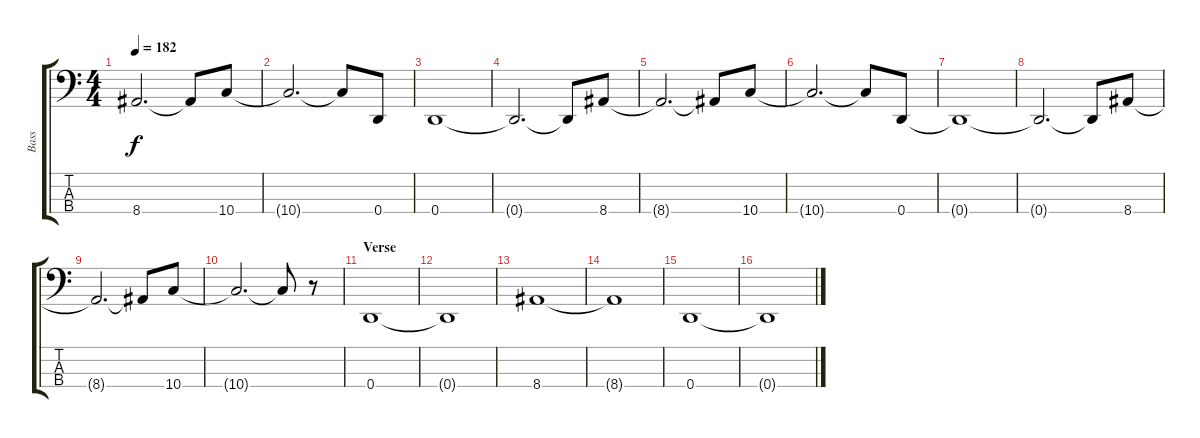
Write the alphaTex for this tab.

\track ("Bass" "Bass") {instrument electricbassfinger}
\staff {score tabs}
\tuning (G2 D2 A1 D1) {hide}
\ts (4 4)
\tempo 182
\clef f4
\ks c
8.4{t}.2{d dy f} 8.4{t}.8 10.4.8 |
10.4{t}.2{d} 10.4{t}.8 0.4.8 |
0.4.1 |
0.4{t}.2{d} 0.4{t}.8 8.4.8 |
8.4{t}.2{d} 8.4{t}.8 10.4.8 |
10.4{t}.2{d} 10.4{t}.8 0.4.8 |
0.4{t}.1 |
0.4{t}.2{d} 0.4{t}.8 8.4.8 |
8.4{t}.2{d} 8.4{t}.8 10.4.8 |
10.4{t}.2{d} 10.4{t}.8 r.8 |
\section ("" "Verse")
0.4.1 |
0.4{t}.1 |
8.4.1 |
8.4{t}.1 |
0.4.1 |
0.4{t}.1
